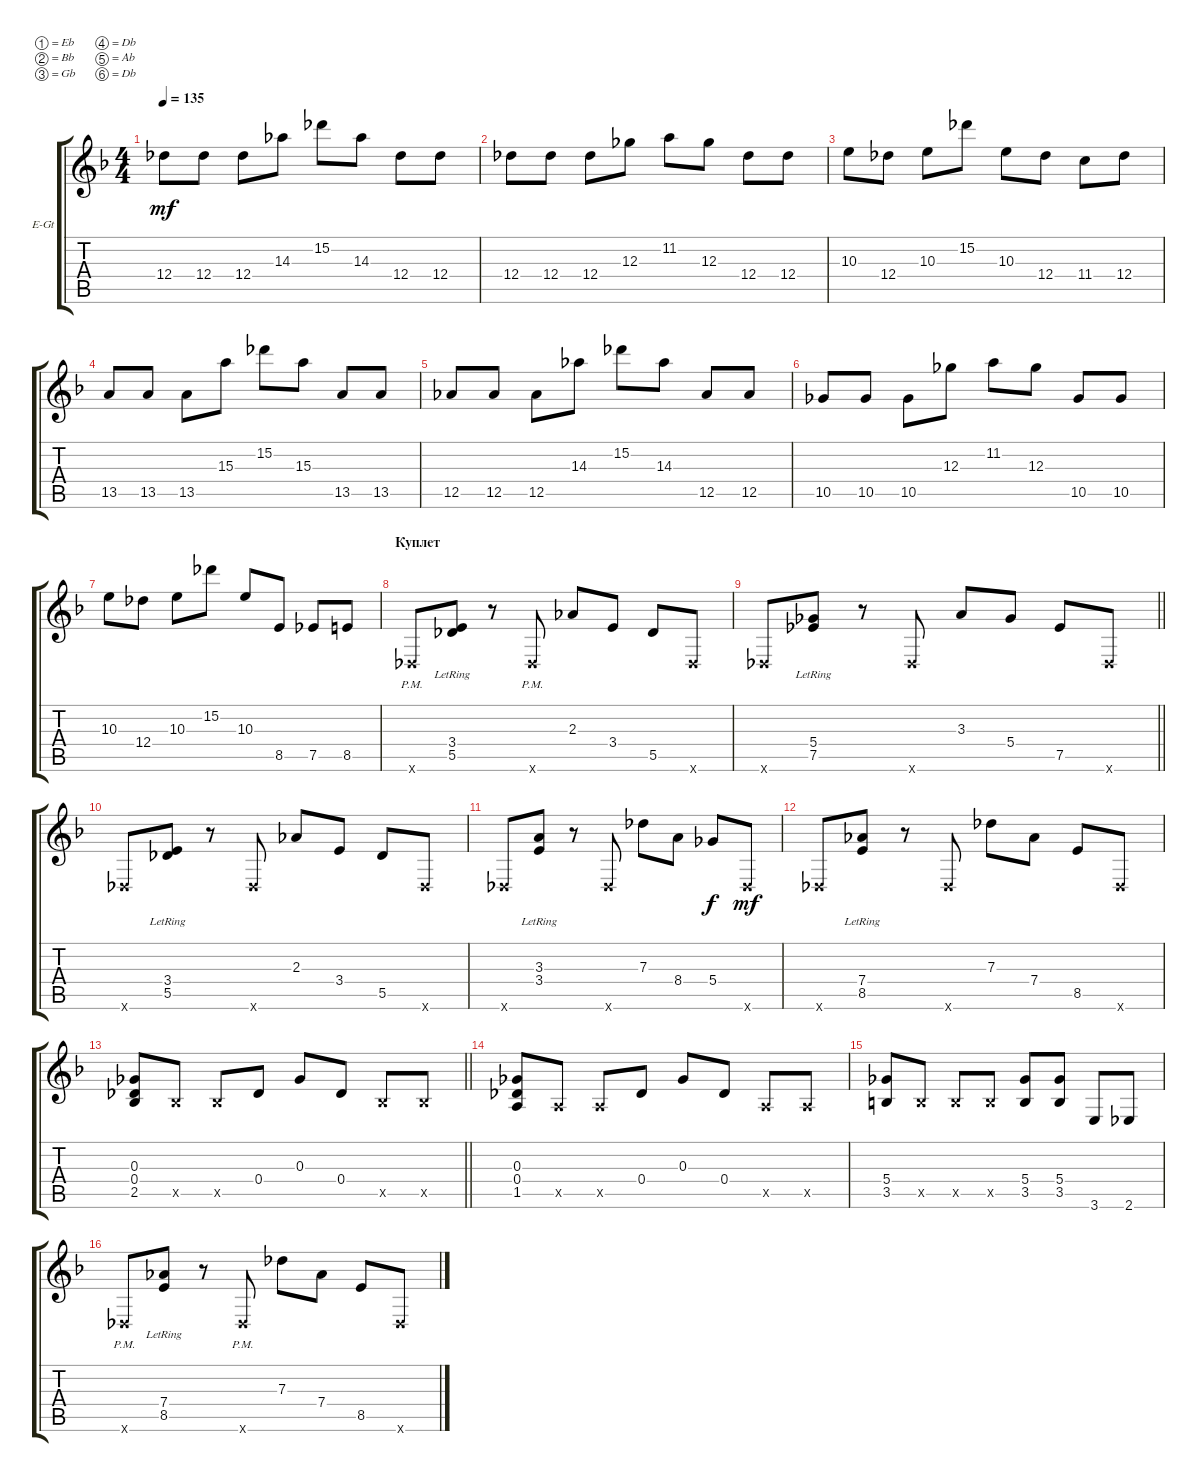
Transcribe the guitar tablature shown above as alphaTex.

\bracketExtendMode groupsimilarinstruments
\firstSystemTrackNameOrientation horizontal
\otherSystemsTrackNameOrientation horizontal
\track ("Соло гитара(Whammy)" "E-Gt") {instrument distortionguitar}
\staff {score tabs}
\tuning (Eb4 Bb3 Gb3 Db3 Ab2 Db2)
\ts (4 4)
\tempo 135
\clef g2
\ks dminor
12.4.8{dy mf} 12.4.8 12.4.8 14.3.8 15.2.8 14.3.8 12.4.8 12.4.8 |
12.4.8 12.4.8 12.4.8 12.3.8 11.2.8 12.3.8 12.4.8 12.4.8 |
10.3.8 12.4.8 10.3.8 15.2.8 10.3.8 12.4.8 11.4.8 12.4.8 |
13.5.8 13.5.8 13.5.8 15.3.8 15.2.8 15.3.8 13.5.8 13.5.8 |
\scale
0.333333 12.5.8 12.5.8 12.5.8 14.3.8 15.2.8 14.3.8 12.5.8 12.5.8 |
\scale
0.333333 10.5.8 10.5.8 10.5.8 12.3.8 11.2.8 12.3.8 10.5.8 10.5.8 |
\scale
0.333333 10.3.8 12.4.8 10.3.8 15.2.8 10.3.8 8.5.8 7.5.8 8.5.8 |
\section ("" "Куплет")
\scale
0.333333 0.6{pm x}.8 (5.5{lr} 3.4{lr}).8 r.8 0.6{pm x}.8 2.3.8 3.4.8 5.5.8 0.6{x}.8 |
\scale
0.333333
\barLineRight lightlight
0.6{x}.8 (7.5{lr} 5.4{lr}).8 r.8 0.6{x}.8 3.3.8 5.4.8 7.5.8 0.6{x}.8 |
\scale
0.333333 0.6{x}.8 (5.5{lr} 3.4{lr}).8 r.8 0.6{x}.8 2.3.8 3.4.8 5.5.8 0.6{x}.8 |
\scale
0.333333 0.6{x}.8 (3.4{lr} 3.3{lr}).8 r.8 0.6{x}.8 7.3.8 8.4.8 5.4.8{dy f} 0.6{x}.8{dy mf} |
\scale
0.333333 0.6{x}.8 (8.5{lr} 7.4{lr}).8 r.8 0.6{x}.8 7.3.8 7.4.8 8.5.8 0.6{x}.8 |
\scale
0.333333
\barLineRight lightlight
(2.5 0.4 0.3).8 2.5{x}.8 2.5{x}.8 0.4.8 0.3.8 0.4.8 2.5{x}.8 2.5{x}.8 |
\scale
0.333333 (1.5 0.4 0.3).8 1.5{x}.8 1.5{x}.8 0.4.8 0.3.8 0.4.8 1.5{x}.8 1.5{x}.8 |
\scale
0.333333 (3.5 5.4).8 3.5{x}.8 3.5{x}.8 3.5{x}.8 (3.5 5.4).8 (3.5 5.4).8 3.6.8 2.6.8 |
\scale
0.333333 0.6{pm x}.8 (8.5{lr} 7.4{lr}).8 r.8 0.6{pm x}.8 7.3.8 7.4.8 8.5.8 0.6{x}.8
